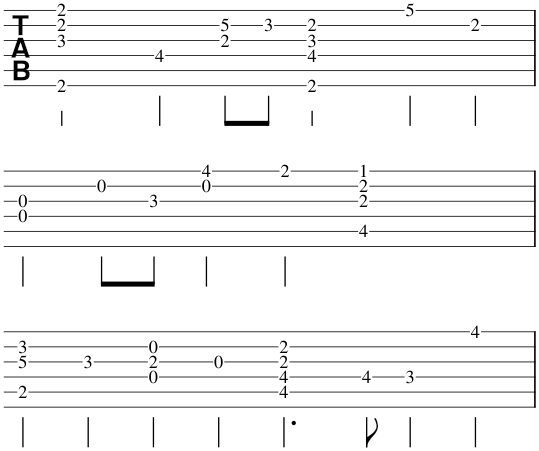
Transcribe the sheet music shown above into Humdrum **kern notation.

**kern
*part1
*staff1
*I"Renaissance Tenor Lute (6 course)
*stria6
*
*k[]
*M4/2
*met(c)
=1
2AA\ 2c\ 2e\ 2a\
4A\
8B\ 8g\L
8f\J
2AA\ 2A\ 2c\ 2e\
4cc\
4e\
!!LO:LB:g=z
=2
4F\ 4A\
8d\L
8c\J
4d\ 4b\
4a\
1E 1B 1e 1g#
!!LO:LB:g=z
=3
4D\ 4d\ 4f\
4c\
4F\ 4B\ 4d\
4A\
4.E\ 4.A\ 4.B\ 4.e\
8A\
4G#\
4b\
=
*-
